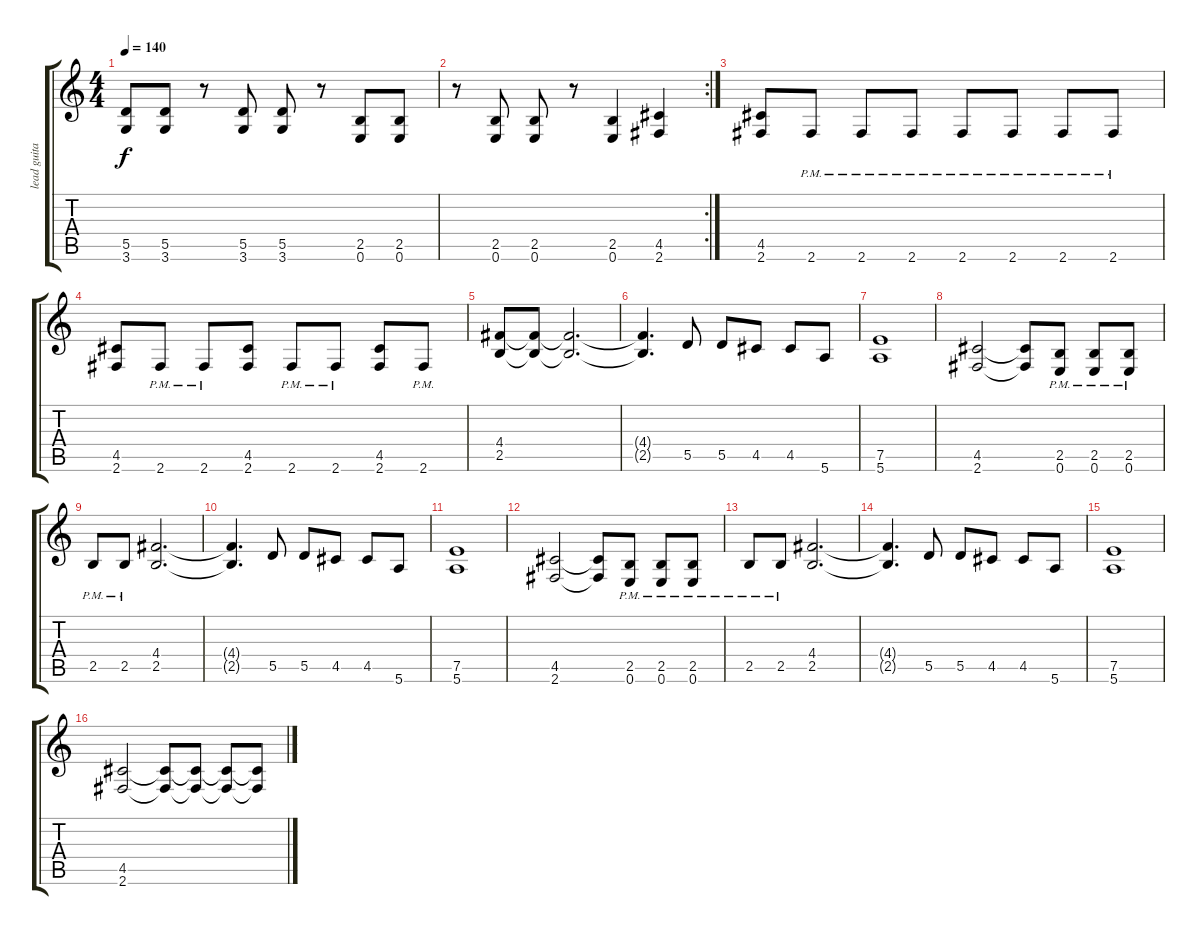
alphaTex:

\track ("lead guitar" "lead guita") {instrument distortionguitar}
\staff {score tabs}
\tuning (E4 B3 G3 D3 A2 E2) {hide}
\ts (4 4)
\tempo 140
\clef g2
\ks c
(5.5 3.6).8{dy f} (5.5 3.6).8 r.8 (5.5 3.6).8 (5.5 3.6).8 r.8 (2.5 0.6).8 (2.5 0.6).8 |
\rc 2
r.8 (2.5 0.6).8 (2.5 0.6).8 r.8 (2.5 0.6).4 (4.5 2.6).4 |
(4.5 2.6).8 2.6{pm}.8 2.6{pm}.8 2.6{pm}.8 2.6{pm}.8 2.6{pm}.8 2.6{pm}.8 2.6{pm}.8 |
(4.5 2.6).8 2.6{pm}.8 2.6{pm}.8 (4.5 2.6).8 2.6{pm}.8 2.6{pm}.8 (4.5 2.6).8 2.6{pm}.8 |
(4.4 2.5).8 (4.4{t} 2.5{t}).8 (4.4{t} 2.5{t}).2{d} |
(4.4{t} 2.5{t}).4{d} 5.5.8 5.5.8 4.5.8 4.5.8 5.6.8 |
(7.5 5.6).1 |
(4.5 2.6).2 (4.5{t} 2.6{t}).8 (2.5 0.6{pm}).8 (2.5 0.6{pm}).8 (2.5 0.6{pm}).8 |
2.5{pm}.8 2.5{pm}.8 (4.4 2.5).2{d} |
(4.4{t} 2.5{t}).4{d} 5.5.8 5.5.8 4.5.8 4.5.8 5.6.8 |
(7.5 5.6).1 |
(4.5 2.6).2 (4.5{t} 2.6{t}).8 (2.5 0.6{pm}).8 (2.5 0.6{pm}).8 (2.5 0.6{pm}).8 |
2.5{pm}.8 2.5{pm}.8 (4.4 2.5).2{d} |
(4.4{t} 2.5{t}).4{d} 5.5.8 5.5.8 4.5.8 4.5.8 5.6.8 |
(7.5 5.6).1 |
(4.5 2.6).2 (4.5{t} 2.6{t}).8 (4.5{t} 2.6{t}).8 (4.5{t} 2.6{t}).8 (4.5{t} 2.6{t}).8
